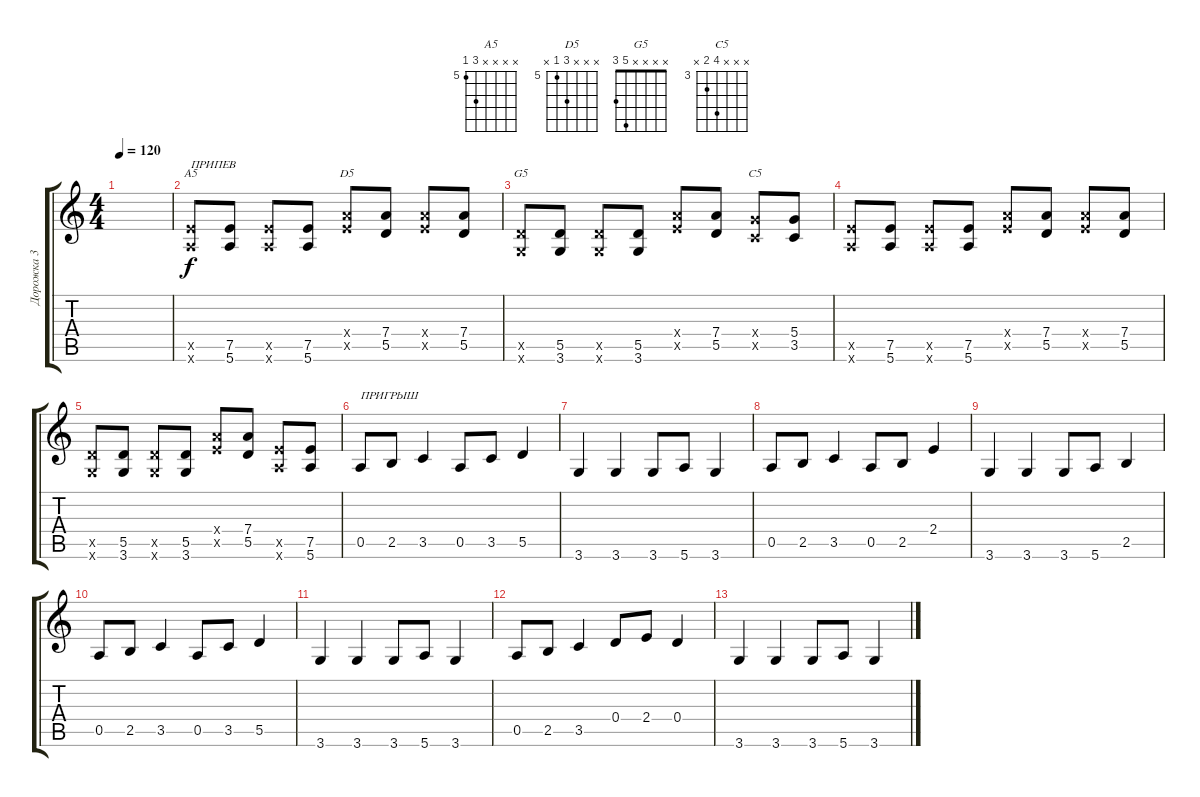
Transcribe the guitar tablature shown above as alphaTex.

\track ("Дорожка 3" "Дорожка 3") {instrument distortionguitar}
\staff {score tabs}
\tuning (E4 B3 G3 D3 A2 E2) {hide}
\chord ("A5" x x x x 7 5) {firstfret 5}
\chord ("D5" x x x 7 5 x) {firstfret 5}
\chord ("G5" x x x x 5 3)
\chord ("C5" x x x 6 4 x) {firstfret 3}
\ts (4 4)
\tempo 120
\clef g2
\ks c
|
(7.5{x} 5.6{x}).8{ch "A5" txt "ПРИПЕВ"} (7.5 5.6).8 (7.5{x} 5.6{x}).8 (7.5 5.6).8 (7.4{x} 7.5{x}).8{ch "D5"} (7.4 5.5).8 (7.4{x} 7.5{x}).8 (7.4 5.5).8 |
(5.5{x} 3.6{x}).8{ch "G5"} (5.5 3.6).8 (5.5{x} 3.6{x}).8 (5.5 3.6).8 (7.4{x} 7.5{x}).8 (7.4 5.5).8 (5.4{x} 3.5{x}).8{ch "C5"} (5.4 3.5).8 |
(7.5{x} 5.6{x}).8 (7.5 5.6).8 (7.5{x} 5.6{x}).8 (7.5 5.6).8 (7.4{x} 7.5{x}).8 (7.4 5.5).8 (7.4{x} 7.5{x}).8 (7.4 5.5).8 |
(5.5{x} 3.6{x}).8 (5.5 3.6).8 (5.5{x} 3.6{x}).8 (5.5 3.6).8 (7.4{x} 7.5{x}).8 (7.4 5.5).8 (7.5{x} 5.6{x}).8 (7.5 5.6).8 |
0.5.8{txt "ПРИГРЫШ"} 2.5.8 3.5.4 0.5.8 3.5.8 5.5.4 |
3.6.4 3.6.4 3.6.8 5.6.8 3.6.4 |
0.5.8 2.5.8 3.5.4 0.5.8 2.5.8 2.4.4 |
3.6.4 3.6.4 3.6.8 5.6.8 2.5.4 |
0.5.8 2.5.8 3.5.4 0.5.8 3.5.8 5.5.4 |
3.6.4 3.6.4 3.6.8 5.6.8 3.6.4 |
0.5.8 2.5.8 3.5.4 0.4.8 2.4.8 0.4.4 |
3.6.4 3.6.4 3.6.8 5.6.8 3.6.4
